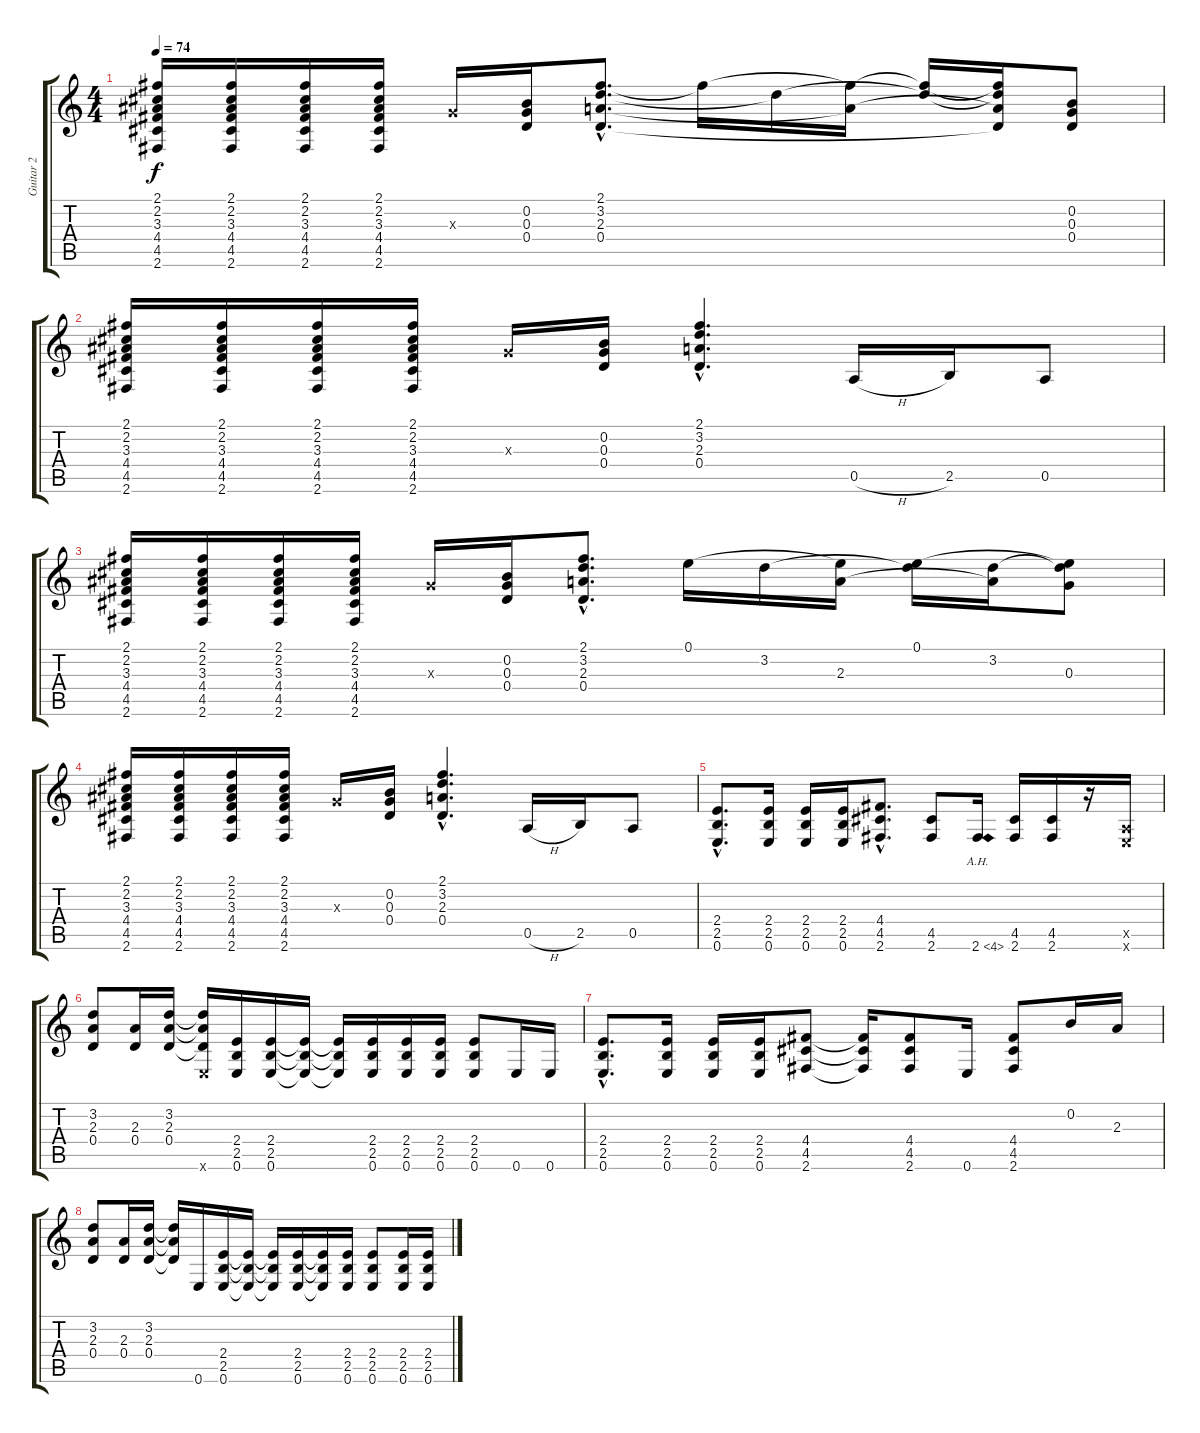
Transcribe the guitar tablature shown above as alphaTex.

\track ("Guitar 2" "Guitar 2") {instrument acousticguitarsteel}
\staff {score tabs}
\tuning (E4 B3 G3 D3 A2 E2) {hide}
\ts (4 4)
\tempo 74
\clef g2
\ks c
(2.1 2.2 3.3 4.4 4.5 2.6).16{dy f} (2.1 2.2 3.3 4.4 4.5 2.6).16 (2.1 2.2 3.3 4.4 4.5 2.6).16 (2.1 2.2 3.3 4.4 4.5 2.6).16 0.3{x}.16 (0.2 0.3 0.4).16 (2.1{hac} 3.2{hac} 2.3{hac} 0.4{hac}).8{d} 2.1{t}.16 3.2{t}.16 (2.1{t} 2.3{t}).16 (2.1{t} 3.2{t}).16 (2.1{t} 3.2{t} 2.3{t} 0.4{t}).16 (0.2 0.3 0.4).8 |
(2.1 2.2 3.3 4.4 4.5 2.6).16 (2.1 2.2 3.3 4.4 4.5 2.6).16 (2.1 2.2 3.3 4.4 4.5 2.6).16 (2.1 2.2 3.3 4.4 4.5 2.6).16 0.3{x}.16 (0.2 0.3 0.4).16 (2.1{hac} 3.2{hac} 2.3{hac} 0.4{hac}).4{d} 0.5{h}.16 2.5.16 0.5.8 |
(2.1 2.2 3.3 4.4 4.5 2.6).16 (2.1 2.2 3.3 4.4 4.5 2.6).16 (2.1 2.2 3.3 4.4 4.5 2.6).16 (2.1 2.2 3.3 4.4 4.5 2.6).16 0.3{x}.16 (0.2 0.3 0.4).16 (2.1{hac} 3.2{hac} 2.3{hac} 0.4{hac}).8{d} 0.1.16 3.2.16 (0.1{t} 2.3).16 (0.1 3.2{t}).16 (3.2 2.3{t}).16 (0.1{t} 3.2{t} 0.3).8 |
(2.1 2.2 3.3 4.4 4.5 2.6).16 (2.1 2.2 3.3 4.4 4.5 2.6).16 (2.1 2.2 3.3 4.4 4.5 2.6).16 (2.1 2.2 3.3 4.4 4.5 2.6).16 0.3{x}.16 (0.2 0.3 0.4).16 (2.1{hac} 3.2{hac} 2.3{hac} 0.4{hac}).4{d} 0.5{h}.16 2.5.16 0.5.8 |
(2.4{hac} 2.5{hac} 0.6{hac}).8{d instrument overdrivenguitar} (2.4 2.5 0.6).16 (2.4 2.5 0.6).16 (2.4 2.5 0.6).16 (4.4{hac} 4.5{hac} 2.6{hac}).8{d} (4.5 2.6).8 2.6{ah 2}.16 (4.5 2.6).16 (4.5 2.6).16 r.16 (0.5{x} 0.6{x}).16 |
(3.2 2.3 0.4).8 (2.3 0.4).16 (3.2 2.3 0.4).16 (3.2{t} 2.3{t} 0.4{t} 0.6{x}).16 (2.4 2.5 0.6).16 (2.4 2.5 0.6).16 (2.4{t} 2.5{t} 0.6{t}).16 (2.4{t} 2.5{t} 0.6{t}).16 (2.4 2.5 0.6).16 (2.4 2.5 0.6).16 (2.4 2.5 0.6).16 (2.4 2.5 0.6).8 0.6.16 0.6.16 |
(2.4{hac} 2.5{hac} 0.6{hac}).8{d} (2.4 2.5 0.6).16 (2.4 2.5 0.6).16 (2.4 2.5 0.6).16 (4.4 4.5 2.6).8 (4.4{t} 4.5{t} 2.6{t}).16 (4.4 4.5 2.6).8 0.6.16 (4.4 4.5 2.6).8 0.2.16 2.3.16 |
(3.2 2.3 0.4).8 (2.3 0.4).16 (3.2 2.3 0.4).16 (3.2{t} 2.3{t} 0.4{t}).16 0.6.16 (2.4 2.5 0.6).16 (2.4{t} 2.5{t} 0.6{t}).16 (2.4{t} 2.5{t} 0.6{t}).16 (2.4 2.5 0.6).16 (2.4{t} 2.5{t} 0.6{t}).16 (2.4 2.5 0.6).16 (2.4 2.5 0.6).8 (2.4 2.5 0.6).16 (2.4 2.5 0.6).16
